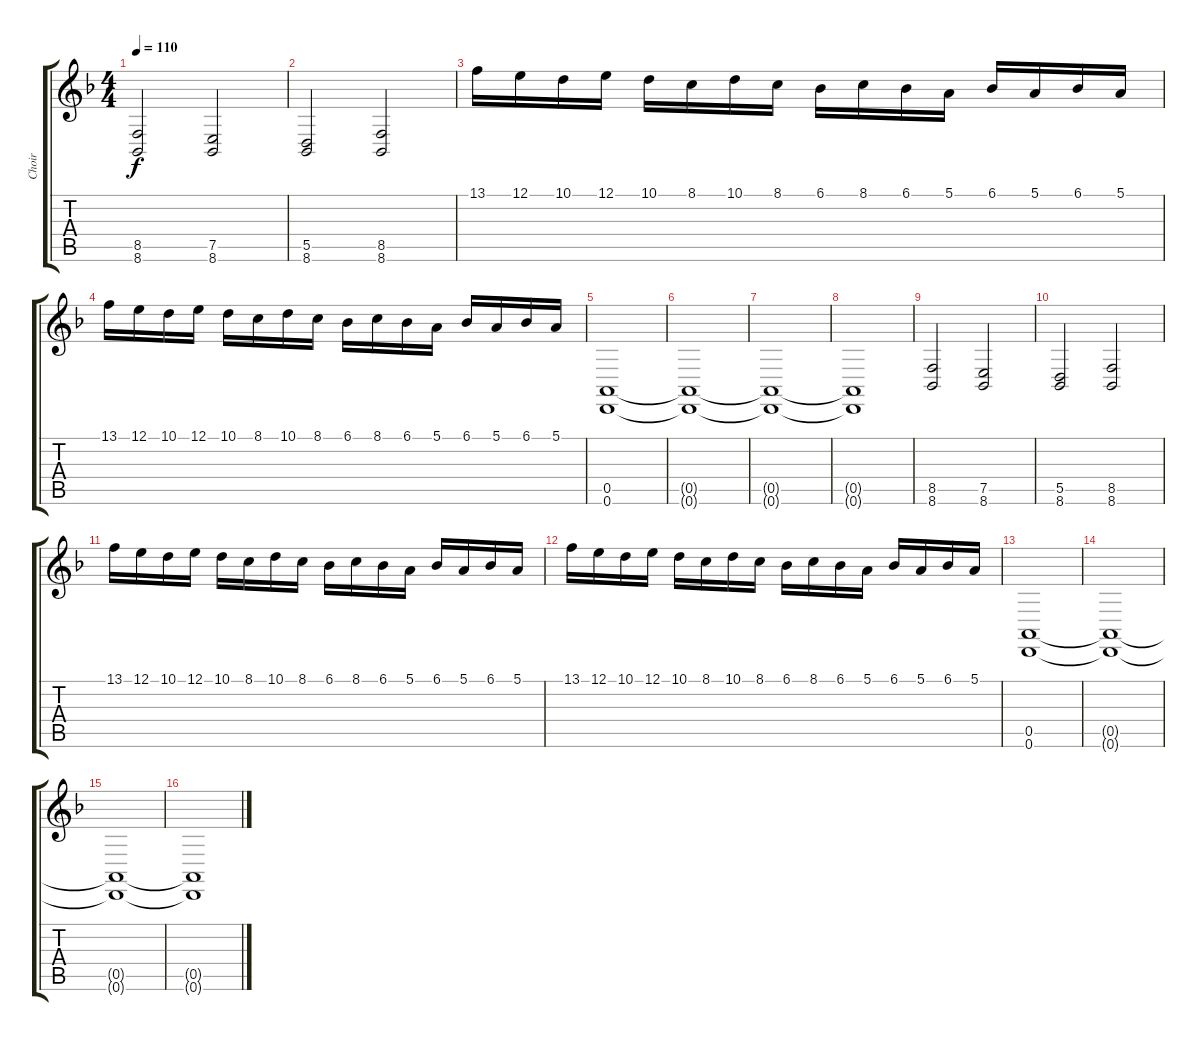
\track ("Choir" "Choir") {instrument choiraahs}
\staff {score tabs}
\tuning (E4 B3 G3 D3 A2 D2) {hide}
\ts (4 4)
\tempo 110
\clef g2
\ks dminor
(8.5 8.6).2{dy f} (7.5 8.6).2 |
(5.5 8.6).2 (8.5 8.6).2 |
13.1.16 12.1.16 10.1.16 12.1.16 10.1.16 8.1.16 10.1.16 8.1.16 6.1.16 8.1.16 6.1.16 5.1.16 6.1.16 5.1.16 6.1.16 5.1.16 |
13.1.16 12.1.16 10.1.16 12.1.16 10.1.16 8.1.16 10.1.16 8.1.16 6.1.16 8.1.16 6.1.16 5.1.16 6.1.16 5.1.16 6.1.16 5.1.16 |
(0.5 0.6).1 |
(0.5{t} 0.6{t}).1 |
(0.5{t} 0.6{t}).1 |
(0.5{t} 0.6{t}).1 |
(8.5 8.6).2 (7.5 8.6).2 |
(5.5 8.6).2 (8.5 8.6).2 |
13.1.16 12.1.16 10.1.16 12.1.16 10.1.16 8.1.16 10.1.16 8.1.16 6.1.16 8.1.16 6.1.16 5.1.16 6.1.16 5.1.16 6.1.16 5.1.16 |
13.1.16 12.1.16 10.1.16 12.1.16 10.1.16 8.1.16 10.1.16 8.1.16 6.1.16 8.1.16 6.1.16 5.1.16 6.1.16 5.1.16 6.1.16 5.1.16 |
(0.5 0.6).1 |
(0.5{t} 0.6{t}).1 |
(0.5{t} 0.6{t}).1 |
(0.5{t} 0.6{t}).1
